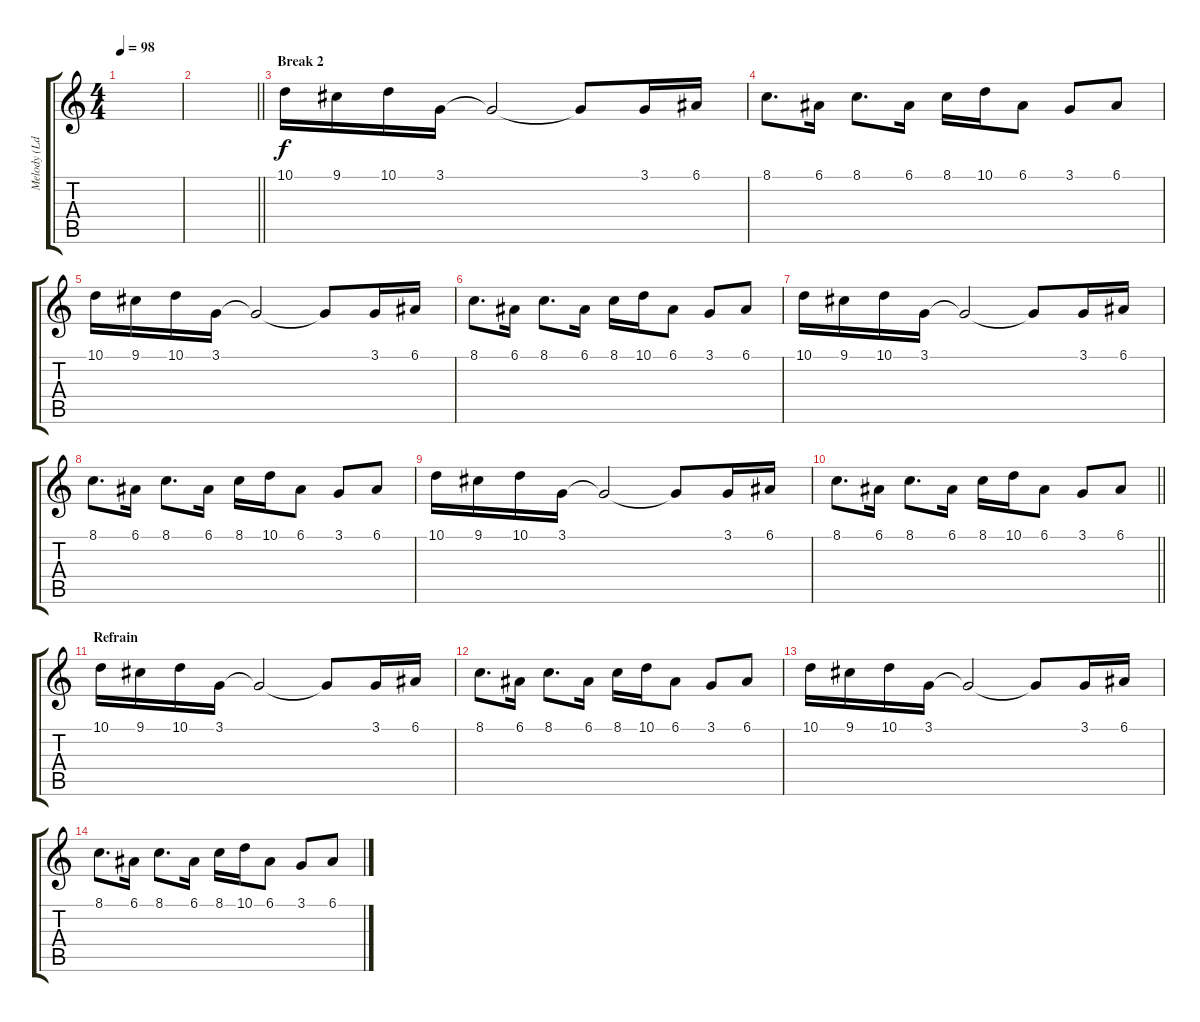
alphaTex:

\track ("Melody (Ld2)" "Melody (Ld") {instrument lead2sawtooth}
\staff {score tabs}
\tuning (E4 B3 G3 D3 A2 E2) {hide}
\ts (4 4)
\tempo 98
\clef g2
\ks c
|
\barLineRight lightlight
|
\section ("" "Break 2")
10.1.16{instrument shanai} 9.1.16 10.1.16 3.1.16 3.1{t}.2 3.1{t}.8 3.1.16 6.1.16 |
8.1.8{d} 6.1.16 8.1.8{d} 6.1.16 8.1.16 10.1.16 6.1.8 3.1.8 6.1.8 |
10.1.16 9.1.16 10.1.16 3.1.16 3.1{t}.2 3.1{t}.8 3.1.16 6.1.16 |
8.1.8{d} 6.1.16 8.1.8{d} 6.1.16 8.1.16 10.1.16 6.1.8 3.1.8 6.1.8 |
10.1.16 9.1.16 10.1.16 3.1.16 3.1{t}.2 3.1{t}.8 3.1.16 6.1.16 |
8.1.8{d} 6.1.16 8.1.8{d} 6.1.16 8.1.16 10.1.16 6.1.8 3.1.8 6.1.8 |
10.1.16 9.1.16 10.1.16 3.1.16 3.1{t}.2 3.1{t}.8 3.1.16 6.1.16 |
\barLineRight lightlight
8.1.8{d} 6.1.16 8.1.8{d} 6.1.16 8.1.16 10.1.16 6.1.8 3.1.8 6.1.8 |
\section ("" "Refrain")
10.1.16{volume 5} 9.1.16 10.1.16 3.1.16 3.1{t}.2 3.1{t}.8 3.1.16 6.1.16 |
8.1.8{d} 6.1.16 8.1.8{d} 6.1.16 8.1.16 10.1.16 6.1.8 3.1.8 6.1.8 |
10.1.16{volume 0} 9.1.16 10.1.16 3.1.16 3.1{t}.2 3.1{t}.8 3.1.16 6.1.16 |
8.1.8{d} 6.1.16 8.1.8{d} 6.1.16 8.1.16 10.1.16 6.1.8 3.1.8 6.1.8
